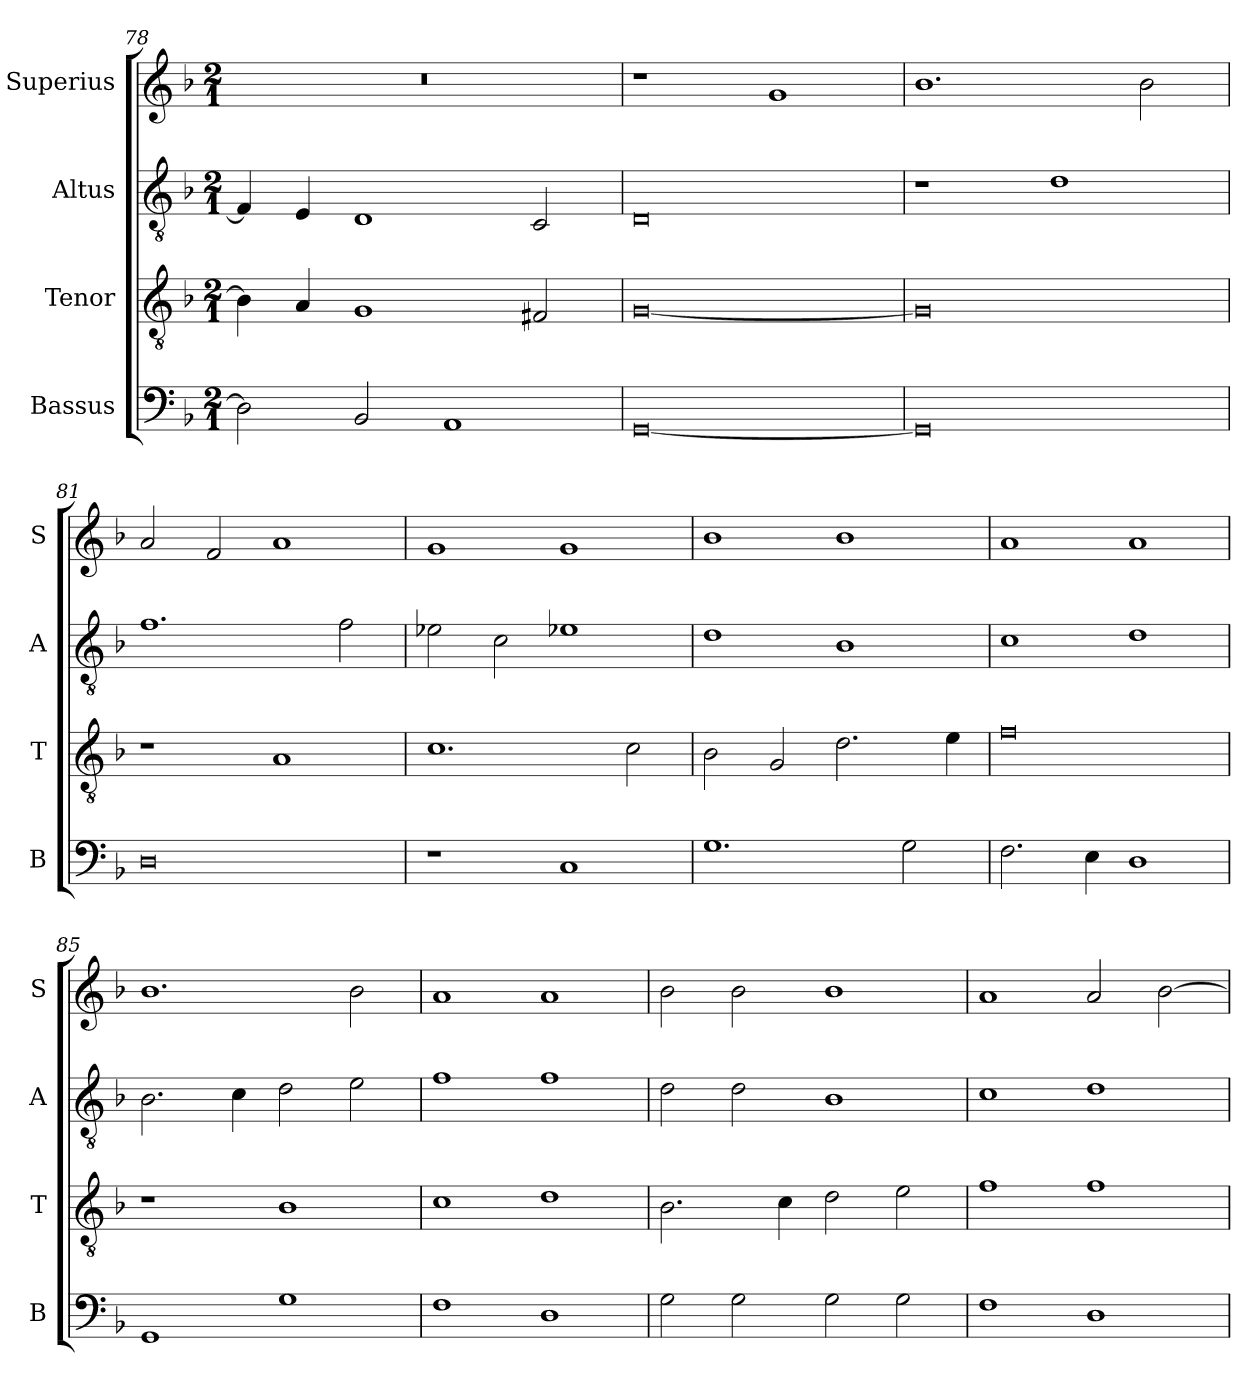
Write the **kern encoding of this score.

**kern	**kern	**kern	**kern
*part4	*part3	*part2	*part1
*staff4	*staff3	*staff2	*staff1
*I"Bassus	*I"Tenor	*I"Altus	*I"Superius
*I'B	*I'T	*I'A	*I'S
*clefF4	*clefGv2	*clefGv2	*clefG2
*k[b-]	*k[b-]	*k[b-]	*k[b-]
*M2/1	*M2/1	*M2/1	*M2/1
=78	=78	=78	=78
2D\]	4B-\]	4F/]	0r
.	4A/	4E/	.
2BB-/	1G	1D	.
1AA	.	.	.
.	2F#X/	2C/	.
=79	=79	=79	=79
[0GG	[0G	0D	1r
.	.	.	1g
=80	=80	=80	=80
0GG]	0G]	1r	1.b-
.	.	1d	.
.	.	.	2b-\
=81	=81	=81	=81
0D	1r	1.f	2a/
.	.	.	2f/
.	1A	.	1a
.	.	2f\	.
=82	=82	=82	=82
1r	1.c	2e-X\	1g
.	.	2c\	.
1C	.	1e-X	1g
.	2c\	.	.
=83	=83	=83	=83
1.G	2B-\	1d	1b-
.	2G/	.	.
.	2.d\	1B-	1b-
2G\	.	.	.
.	4e\	.	.
=84	=84	=84	=84
2.F\	0f	1c	1a
4E\	.	.	.
1D	.	1d	1a
=85	=85	=85	=85
1GG	1r	2.B-\	1.b-
.	.	4c\	.
1G	1B-	2d\	.
.	.	2e\	2b-\
=86	=86	=86	=86
1F	1c	1f	1a
1D	1d	1f	1a
=87	=87	=87	=87
2G\	2.B-\	2d\	2b-\
2G\	.	2d\	2b-\
.	4c\	.	.
2G\	2d\	1B-	1b-
2G\	2e\	.	.
=88	=88	=88	=88
1F	1f	1c	1a
1D	1f	1d	2a/
.	.	.	[2b-\
=	=	=	=
*-	*-	*-	*-
